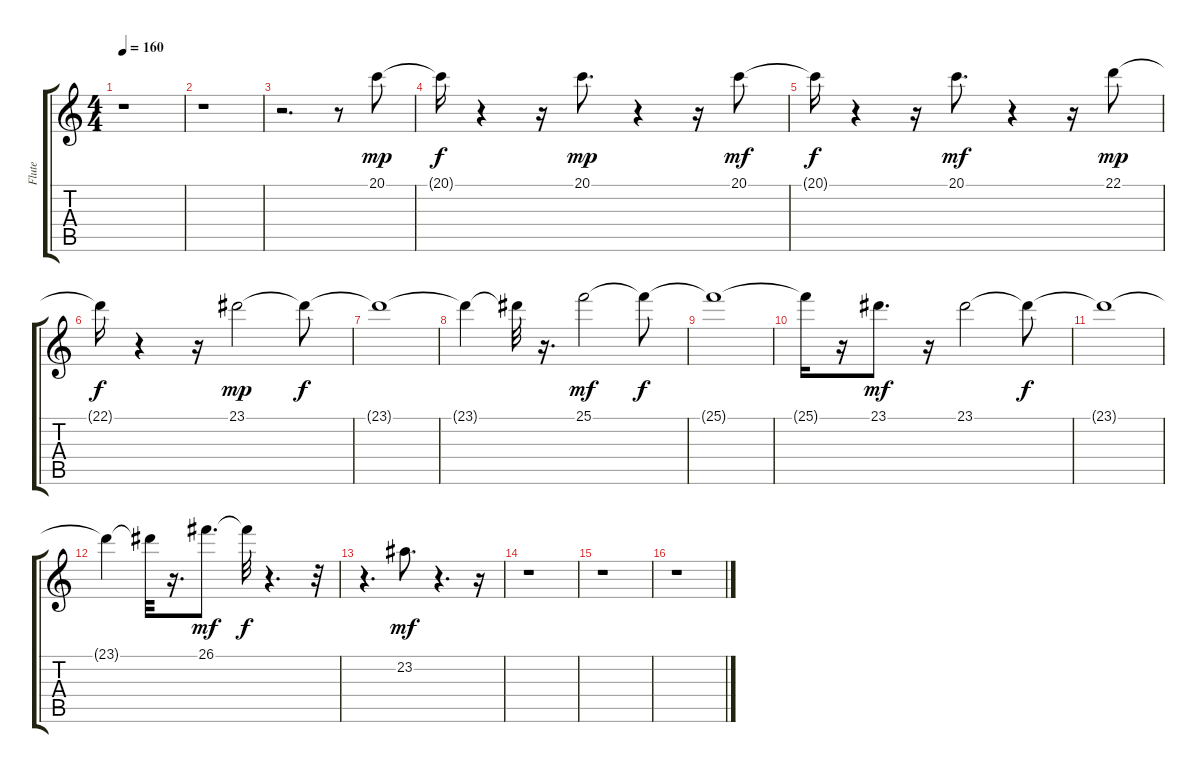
\track ("Flute" "Flute") {instrument flute}
\staff {score tabs}
\tuning (E4 B3 G3 D3 A2 E2) {hide}
\ts (4 4)
\tempo 160
\clef g2
\ks c
r.1{dy f} |
r.1 |
r.2{d} r.8 20.1.8{dy mp} |
20.1{t}.16{dy f} r.4 r.16 20.1.8{d dy mp} r.4 r.16 20.1.8{dy mf} |
20.1{t}.16{dy f} r.4 r.16 20.1.8{d dy mf} r.4 r.16 22.1.8{dy mp} |
22.1{t}.16{dy f} r.4 r.16 23.1.2{dy mp} 23.1{t}.8{dy f} |
23.1{t}.1 |
23.1{t}.4 23.1{t}.32 r.16{d} 25.1.2{dy mf} 25.1{t}.8{dy f} |
25.1{t}.1 |
25.1{t}.16 r.16 23.1.8{d dy mf} r.16 23.1.2 23.1{t}.8{dy f} |
23.1{t}.1 |
23.1{t}.4 23.1{t}.32 r.16{d} 26.1.8{d dy mf} 26.1{t}.32{dy f} r.4{d} r.32 |
r.4{d} 23.2.8{d dy mf} r.4{d} r.16 |
r.1 |
r.1 |
r.1
